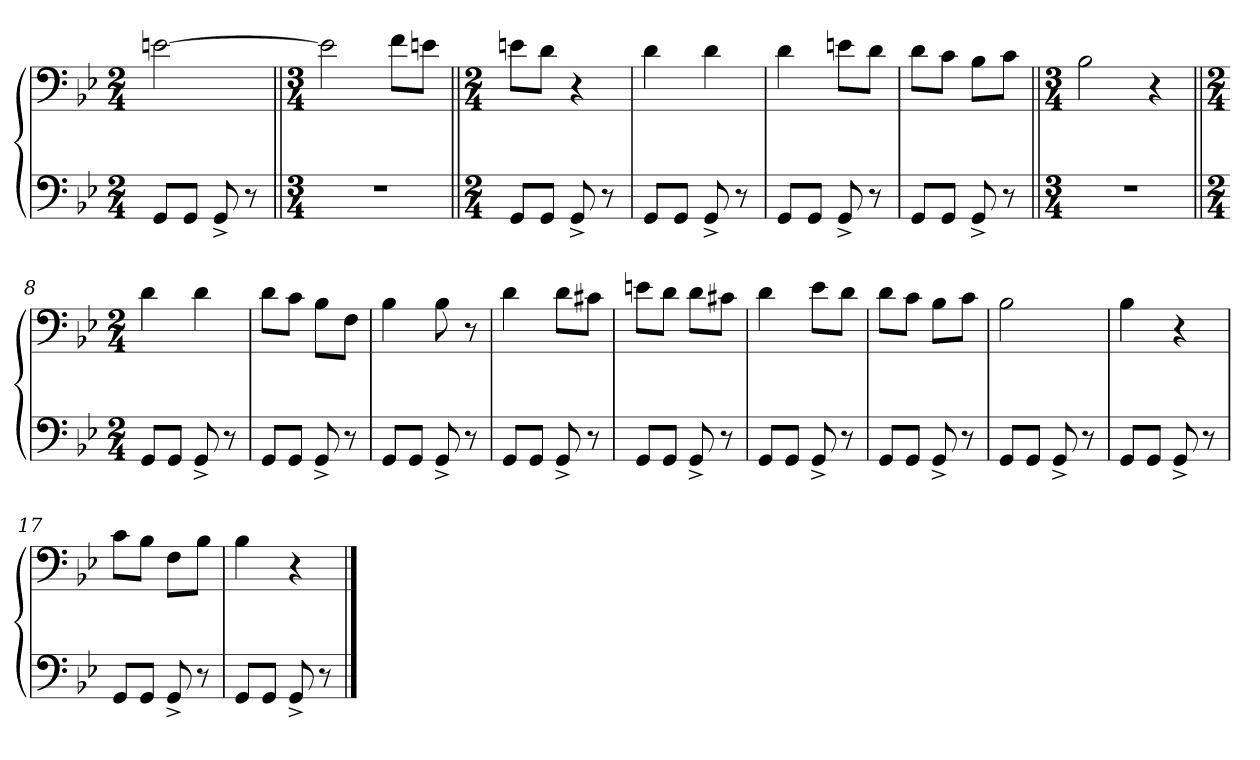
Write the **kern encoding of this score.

**kern	**kern
*part1	*part1
*staff2	*staff1
*clefF4	*clefF4
*k[b-e-]	*k[b-e-]
*M2/4	*M2/4
=1	=1
8GG/L	[2en\
8GG/J	.
8GG^/	.
8r	.
=2||	=2||
*M3/4	*M3/4
2.r	2e\]
.	8f\L
.	8en\J
=3||	=3||
*M2/4	*M2/4
8GG/L	8en\L
8GG/J	8d\J
8GG^/	4r
8r	.
=4	=4
8GG/L	4d\
8GG/J	.
8GG^/	4d\
8r	.
=5	=5
8GG/L	4d\
8GG/J	.
8GG^/	8en\L
8r	8d\J
=6	=6
8GG/L	8d\L
8GG/J	8c\J
8GG^/	8B-\L
8r	8c\J
=7||	=7||
*M3/4	*M3/4
2.r	2B-\
.	4r
=8||	=8||
*M2/4	*M2/4
8GG/L	4d\
8GG/J	.
8GG^/	4d\
8r	.
=9	=9
8GG/L	8d\L
8GG/J	8c\J
8GG^/	8B-\L
8r	8F\J
=10	=10
8GG/L	4B-\
8GG/J	.
8GG^/	8B-\
8r	8r
=11	=11
8GG/L	4d\
8GG/J	.
8GG^/	8d\L
8r	8c#X\J
=12	=12
8GG/L	8en\L
8GG/J	8d\J
8GG^/	8d\L
8r	8c#X\J
=13	=13
8GG/L	4d\
8GG/J	.
8GG^/	8e-\L
8r	8d\J
=14	=14
8GG/L	8d\L
8GG/J	8c\J
8GG^/	8B-\L
8r	8c\J
=15	=15
8GG/L	2B-\
8GG/J	.
8GG^/	.
8r	.
=16	=16
8GG/L	4B-\
8GG/J	.
8GG^/	4r
8r	.
=17	=17
8GG/L	8c\L
8GG/J	8B-\J
8GG^/	8F\L
8r	8B-\J
=18	=18
8GG/L	4B-\
8GG/J	.
8GG^/	4r
8r	.
==	==
*-	*-
